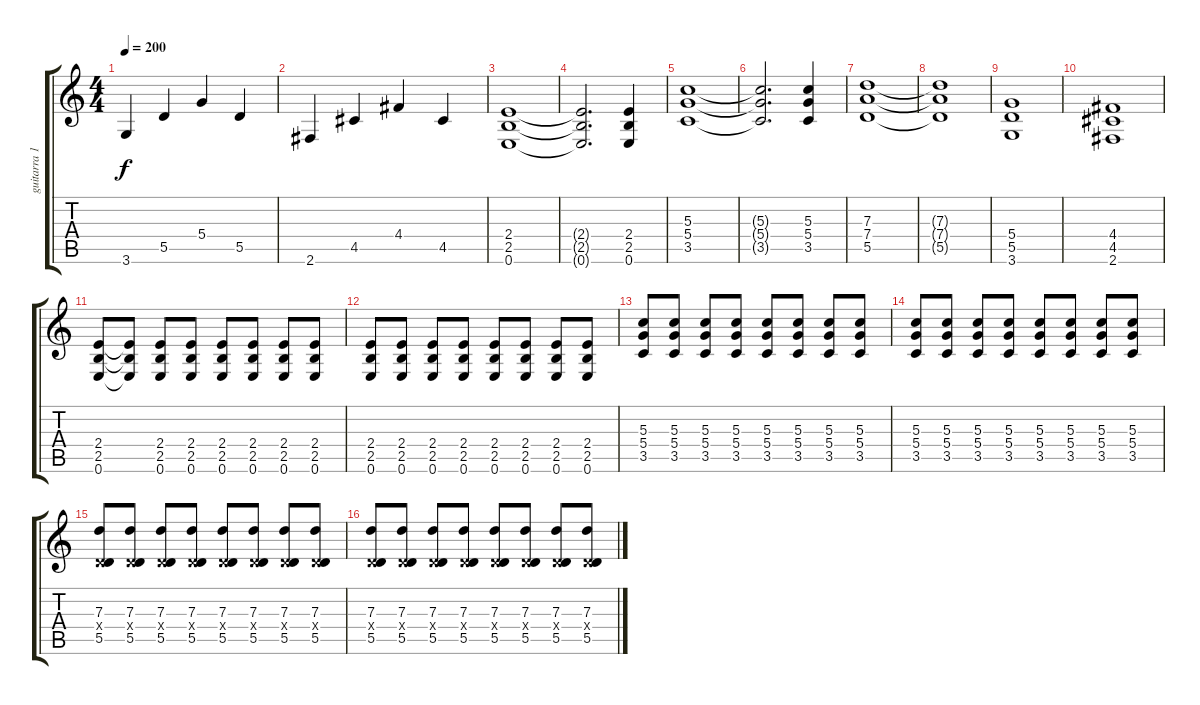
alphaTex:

\track ("guitarra 1" "guitarra 1") {instrument distortionguitar}
\staff {score tabs}
\tuning (E4 B3 G3 D3 A2 E2) {hide}
\ts (4 4)
\tempo 200
\clef g2
\ks c
3.6.4{dy f} 5.5.4 5.4.4 5.5.4 |
2.6.4 4.5.4 4.4.4 4.5.4 |
(2.4 2.5 0.6).1 |
(2.4{t} 2.5{t} 0.6{t}).2{d} (2.4 2.5 0.6).4 |
(5.3 5.4 3.5).1 |
(5.3{t} 5.4{t} 3.5{t}).2{d} (5.3 5.4 3.5).4 |
(7.3 7.4 5.5).1 |
(7.3{t} 7.4{t} 5.5{t}).1 |
(5.4 5.5 3.6).1 |
(4.4 4.5 2.6).1 |
(2.4 2.5 0.6).8 (2.4{t} 2.5{t} 0.6{t}).8 (2.4 2.5 0.6).8 (2.4 2.5 0.6).8 (2.4 2.5 0.6).8 (2.4 2.5 0.6).8 (2.4 2.5 0.6).8 (2.4 2.5 0.6).8 |
(2.4 2.5 0.6).8 (2.4 2.5 0.6).8 (2.4 2.5 0.6).8 (2.4 2.5 0.6).8 (2.4 2.5 0.6).8 (2.4 2.5 0.6).8 (2.4 2.5 0.6).8 (2.4 2.5 0.6).8 |
(5.3 5.4 3.5).8 (5.3 5.4 3.5).8 (5.3 5.4 3.5).8 (5.3 5.4 3.5).8 (5.3 5.4 3.5).8 (5.3 5.4 3.5).8 (5.3 5.4 3.5).8 (5.3 5.4 3.5).8 |
(5.3 5.4 3.5).8 (5.3 5.4 3.5).8 (5.3 5.4 3.5).8 (5.3 5.4 3.5).8 (5.3 5.4 3.5).8 (5.3 5.4 3.5).8 (5.3 5.4 3.5).8 (5.3 5.4 3.5).8 |
(7.3 0.4{x} 5.5).8 (7.3 0.4{x} 5.5).8 (7.3 0.4{x} 5.5).8 (7.3 0.4{x} 5.5).8 (7.3 0.4{x} 5.5).8 (7.3 0.4{x} 5.5).8 (7.3 0.4{x} 5.5).8 (7.3 0.4{x} 5.5).8 |
(7.3 0.4{x} 5.5).8 (7.3 0.4{x} 5.5).8 (7.3 0.4{x} 5.5).8 (7.3 0.4{x} 5.5).8 (7.3 0.4{x} 5.5).8 (7.3 0.4{x} 5.5).8 (7.3 0.4{x} 5.5).8 (7.3 0.4{x} 5.5).8
